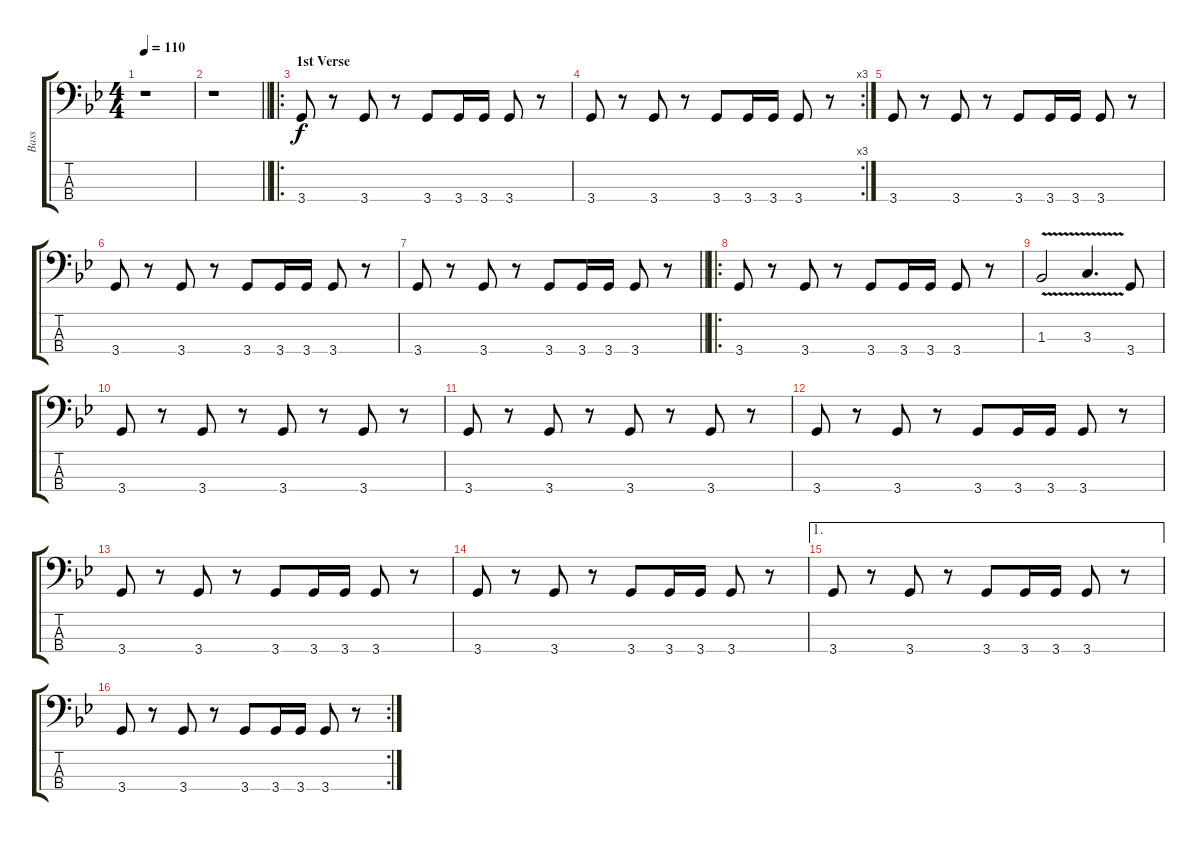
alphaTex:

\track ("Bass" "Bass") {instrument electricbasspick}
\staff {score tabs}
\tuning (G2 D2 A1 E1) {hide}
\ts (4 4)
\tempo 110
\clef f4
\ks bb
r.1{dy f instrument electricbasspick} |
\barLineRight lightlight
r.1 |
\ro
\section ("" "1st Verse")
3.4.8 r.8 3.4.8 r.8 3.4.8 3.4.16 3.4.16 3.4.8 r.8 |
\rc 3
3.4.8 r.8 3.4.8 r.8 3.4.8 3.4.16 3.4.16 3.4.8 r.8 |
3.4.8 r.8 3.4.8 r.8 3.4.8 3.4.16 3.4.16 3.4.8 r.8 |
3.4.8 r.8 3.4.8 r.8 3.4.8 3.4.16 3.4.16 3.4.8 r.8 |
\barLineRight lightlight
3.4.8 r.8 3.4.8 r.8 3.4.8 3.4.16 3.4.16 3.4.8 r.8 |
\ro
3.4.8 r.8 3.4.8 r.8 3.4.8 3.4.16 3.4.16 3.4.8 r.8 |
1.3{v}.2 3.3{v}.4{d} 3.4.8 |
3.4.8 r.8 3.4.8 r.8 3.4.8 r.8 3.4.8 r.8 |
3.4.8 r.8 3.4.8 r.8 3.4.8 r.8 3.4.8 r.8 |
3.4.8 r.8 3.4.8 r.8 3.4.8 3.4.16 3.4.16 3.4.8 r.8 |
3.4.8 r.8 3.4.8 r.8 3.4.8 3.4.16 3.4.16 3.4.8 r.8 |
3.4.8 r.8 3.4.8 r.8 3.4.8 3.4.16 3.4.16 3.4.8 r.8 |
\ae 1
3.4.8 r.8 3.4.8 r.8 3.4.8 3.4.16 3.4.16 3.4.8 r.8 |
\rc 2
3.4.8 r.8 3.4.8 r.8 3.4.8 3.4.16 3.4.16 3.4.8 r.8
